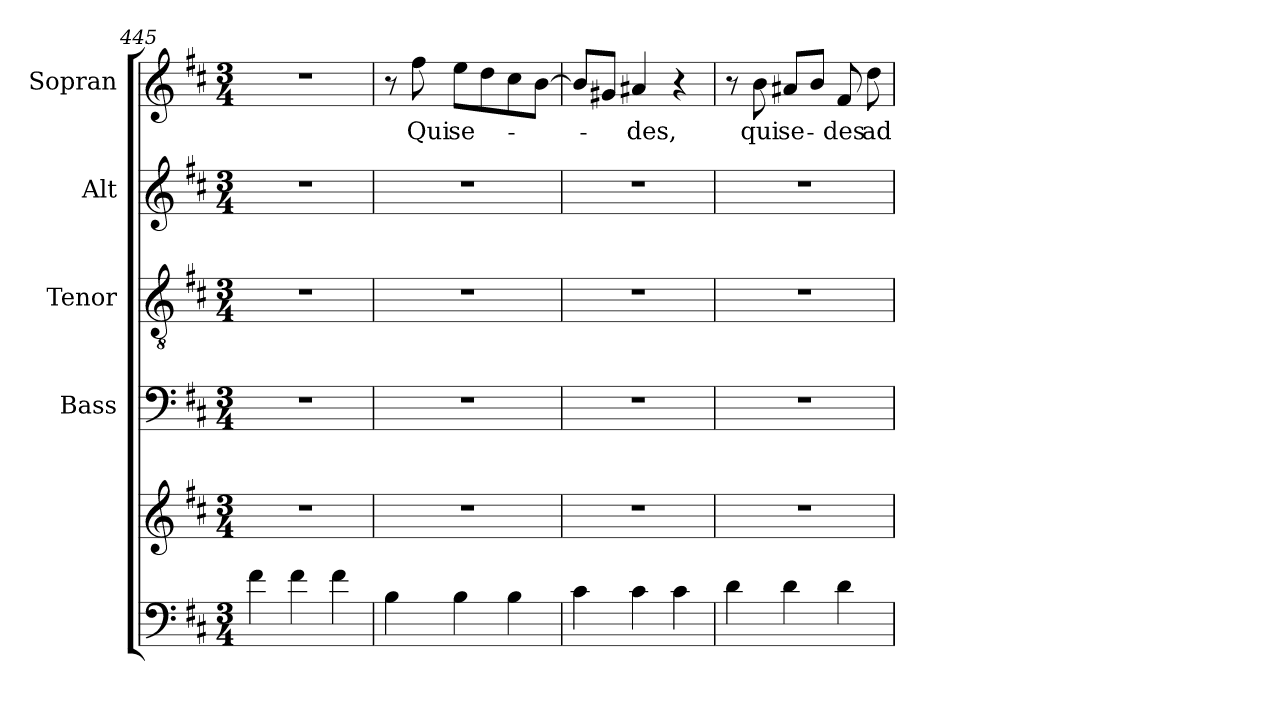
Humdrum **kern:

**kern	**kern	**kern	**kern	**kern	**kern	**text
*part5	*part5	*part4	*part3	*part2	*part1	*part1
*staff6	*staff5	*staff4	*staff3	*staff2	*staff1	*staff1
*	*	*I"Bass	*I"Tenor	*I"Alt	*I"Sopran	*
*	*	*I'B.	*I'T.	*I'A.	*I'S.	*
!!LO:PB:g=z
*clefF4	*clefG2	*clefF4	*clefGv2	*clefG2	*clefG2	*
*k[f#c#]	*k[f#c#]	*k[f#c#]	*k[f#c#]	*k[f#c#]	*k[f#c#]	*
*D:	*D:	*D:	*D:	*D:	*D:	*
*M3/4	*M3/4	*M3/4	*M3/4	*M3/4	*M3/4	*
=445	=445	=445	=445	=445	=445	=445
4f#\	2.r	2.r	2.r	2.r	2.r	.
4f#\	.	.	.	.	.	.
4f#\	.	.	.	.	.	.
=446	=446	=446	=446	=446	=446	=446
4B\	2.r	2.r	2.r	2.r	8r	.
!	!	!	!	!	!	!LO:LY:b
.	.	.	.	.	8ff#\	Qui
!	!	!	!	!	!	!LO:LY:b
4B\	.	.	.	.	8ee\L	se-
.	.	.	.	.	8dd\	.
4B\	.	.	.	.	8cc#\	.
.	.	.	.	.	[8b\J	.
=447	=447	=447	=447	=447	=447	=447
4c#\	2.r	2.r	2.r	2.r	8b/L]	.
.	.	.	.	.	8g#X/J	.
!	!	!	!	!	!	!LO:LY:b
4c#\	.	.	.	.	4a#X/	-des,
4c#\	.	.	.	.	4r	.
=448	=448	=448	=448	=448	=448	=448
4d\	2.r	2.r	2.r	2.r	8r	.
!	!	!	!	!	!	!LO:LY:b
.	.	.	.	.	8b\	qui
!	!	!	!	!	!	!LO:LY:b
4d\	.	.	.	.	8a#X/L	se-
.	.	.	.	.	8b/J	.
!	!	!	!	!	!	!LO:LY:b
4d\	.	.	.	.	8f#/	-des
!	!	!	!	!	!	!LO:LY:b
.	.	.	.	.	8dd\	ad
=	=	=	=	=	=	=
*-	*-	*-	*-	*-	*-	*-
